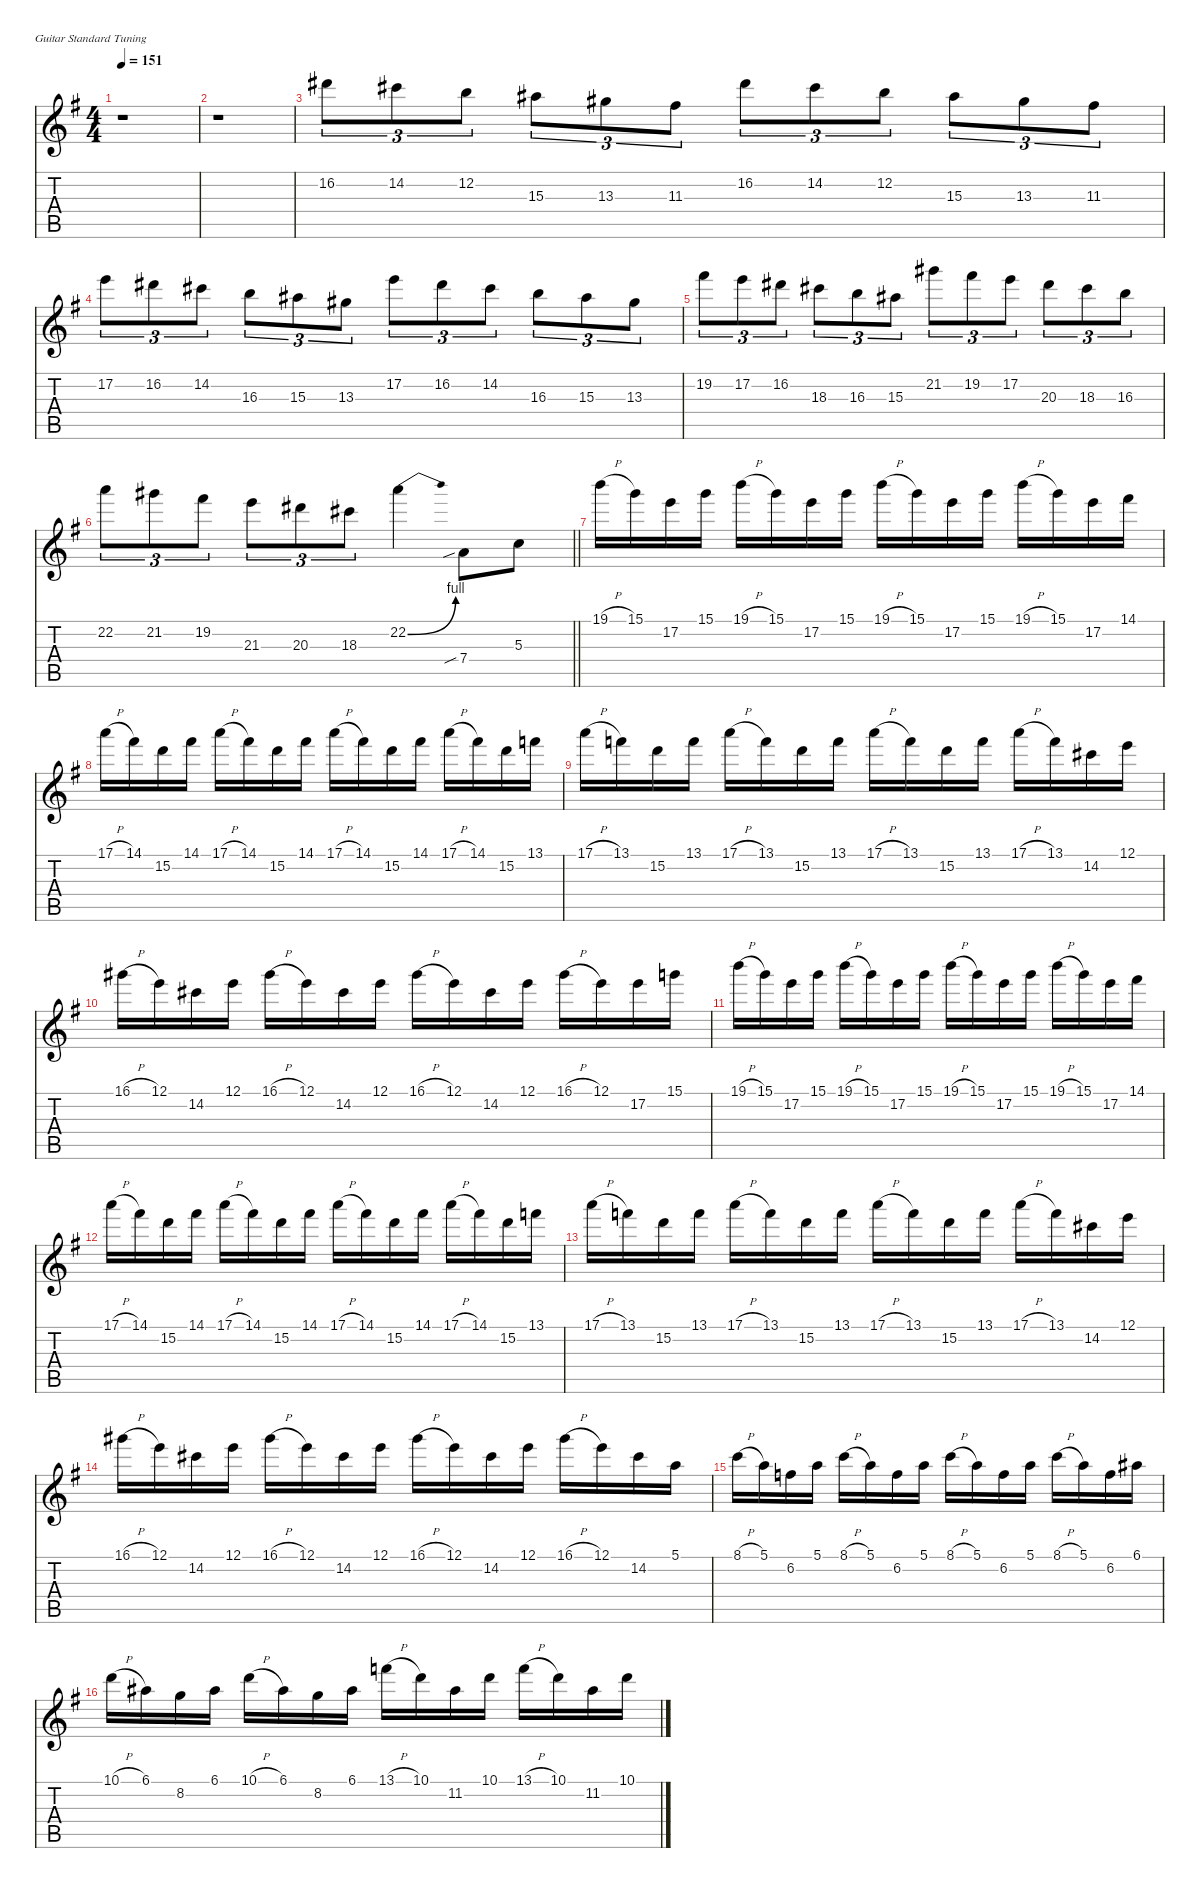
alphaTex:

\defaultSystemsLayout 4
\hideDynamics
\bracketExtendMode nobrackets
\singleTrackTrackNamePolicy hidden
\multiTrackTrackNamePolicy hidden
\otherSystemsTrackNameOrientation horizontal
\track ("[Overdub]" "dist.guit.") {defaultSystemsLayout 16 instrument distortionguitar}
\staff {score tabs}
\tuning (E4 B3 G3 D3 A2 E2)
\ts (4 4)
\tempo 151
\clef g2
\ks eminor
r.1{dy f beam Down} |
r.1{beam Down} |
16.2{acc #}.8{tu (3 2) beam Down} 14.2{acc #}.8{tu (3 2) beam Down} 12.2{acc forcenatural}.8{tu (3 2) beam Down} 15.3{acc #}.8{tu (3 2) beam Down} 13.3{acc #}.8{tu (3 2) beam Down} 11.3{acc #}.8{tu (3 2) beam Down} 16.2{acc #}.8{tu (3 2) beam Down} 14.2{acc #}.8{tu (3 2) beam Down} 12.2{acc forcenatural}.8{tu (3 2) beam Down} 15.3{acc #}.8{tu (3 2) beam Down} 13.3{acc #}.8{tu (3 2) beam Down} 11.3{acc #}.8{tu (3 2) beam Down} |
17.2{acc forcenatural}.8{tu (3 2) beam Down} 16.2{acc #}.8{tu (3 2) beam Down} 14.2{acc #}.8{tu (3 2) beam Down} 16.3{acc forcenatural}.8{tu (3 2) beam Down} 15.3{acc #}.8{tu (3 2) beam Down} 13.3{acc #}.8{tu (3 2) beam Down} 17.2{acc forcenatural}.8{tu (3 2) beam Down} 16.2{acc #}.8{tu (3 2) beam Down} 14.2{acc #}.8{tu (3 2) beam Down} 16.3{acc forcenatural}.8{tu (3 2) beam Down} 15.3{acc #}.8{tu (3 2) beam Down} 13.3{acc #}.8{tu (3 2) beam Down} |
19.2{acc #}.8{tu (3 2) beam Down} 17.2{acc forcenatural}.8{tu (3 2) beam Down} 16.2{acc #}.8{tu (3 2) beam Down} 18.3{acc #}.8{tu (3 2) beam Down} 16.3{acc forcenatural}.8{tu (3 2) beam Down} 15.3{acc #}.8{tu (3 2) beam Down} 21.2{acc #}.8{tu (3 2) beam Down} 19.2{acc #}.8{tu (3 2) beam Down} 17.2{acc forcenatural}.8{tu (3 2) beam Down} 20.3{acc #}.8{tu (3 2) beam Down} 18.3{acc #}.8{tu (3 2) beam Down} 16.3{acc forcenatural}.8{tu (3 2) beam Down} |
\barLineRight lightlight
22.2{acc forcenatural}.8{tu (3 2) beam Down} 21.2{acc #}.8{tu (3 2) beam Down} 19.2{acc #}.8{tu (3 2) beam Down} 21.3{acc forcenatural}.8{tu (3 2) beam Down} 20.3{acc #}.8{tu (3 2) beam Down} 18.3{acc #}.8{tu (3 2) beam Down} 22.2{be (bend 0 0 15 4) acc forcenatural}.4{beam Down} 7.4{sib acc forcenatural}.8{beam Down} 5.3{acc forcenatural}.8{beam Down} |
19.1{h acc forcenatural}.16{beam Down} 15.1{acc forcenatural}.16{beam Down} 17.2{acc forcenatural}.16{beam Down} 15.1{acc forcenatural}.16{beam Down} 19.1{h acc forcenatural}.16{beam Down} 15.1{acc forcenatural}.16{beam Down} 17.2{acc forcenatural}.16{beam Down} 15.1{acc forcenatural}.16{beam Down} 19.1{h acc forcenatural}.16{beam Down} 15.1{acc forcenatural}.16{beam Down} 17.2{acc forcenatural}.16{beam Down} 15.1{acc forcenatural}.16{beam Down} 19.1{h acc forcenatural}.16{beam Down} 15.1{acc forcenatural}.16{beam Down} 17.2{acc forcenatural}.16{beam Down} 14.1{acc #}.16{beam Down} |
17.1{h acc forcenatural}.16{beam Down} 14.1{acc #}.16{beam Down} 15.2{acc forcenatural}.16{beam Down} 14.1{acc #}.16{beam Down} 17.1{h acc forcenatural}.16{beam Down} 14.1{acc #}.16{beam Down} 15.2{acc forcenatural}.16{beam Down} 14.1{acc #}.16{beam Down} 17.1{h acc forcenatural}.16{beam Down} 14.1{acc #}.16{beam Down} 15.2{acc forcenatural}.16{beam Down} 14.1{acc #}.16{beam Down} 17.1{h acc forcenatural}.16{beam Down} 14.1{acc #}.16{beam Down} 15.2{acc forcenatural}.16{beam Down} 13.1{acc forcenatural}.16{beam Down} |
17.1{h acc forcenatural}.16{beam Down} 13.1{acc forcenatural}.16{beam Down} 15.2{acc forcenatural}.16{beam Down} 13.1{acc forcenatural}.16{beam Down} 17.1{h acc forcenatural}.16{beam Down} 13.1{acc forcenatural}.16{beam Down} 15.2{acc forcenatural}.16{beam Down} 13.1{acc forcenatural}.16{beam Down} 17.1{h acc forcenatural}.16{beam Down} 13.1{acc forcenatural}.16{beam Down} 15.2{acc forcenatural}.16{beam Down} 13.1{acc forcenatural}.16{beam Down} 17.1{h acc forcenatural}.16{beam Down} 13.1{acc forcenatural}.16{beam Down} 14.2{acc #}.16{beam Down} 12.1{acc forcenatural}.16{beam Down} |
16.1{h acc #}.16{beam Down} 12.1{acc forcenatural}.16{beam Down} 14.2{acc #}.16{beam Down} 12.1{acc forcenatural}.16{beam Down} 16.1{h acc #}.16{beam Down} 12.1{acc forcenatural}.16{beam Down} 14.2{acc #}.16{beam Down} 12.1{acc forcenatural}.16{beam Down} 16.1{h acc #}.16{beam Down} 12.1{acc forcenatural}.16{beam Down} 14.2{acc #}.16{beam Down} 12.1{acc forcenatural}.16{beam Down} 16.1{h acc #}.16{beam Down} 12.1{acc forcenatural}.16{beam Down} 17.2{acc forcenatural}.16{beam Down} 15.1{acc forcenatural}.16{beam Down} |
19.1{h acc forcenatural}.16{beam Down} 15.1{acc forcenatural}.16{beam Down} 17.2{acc forcenatural}.16{beam Down} 15.1{acc forcenatural}.16{beam Down} 19.1{h acc forcenatural}.16{beam Down} 15.1{acc forcenatural}.16{beam Down} 17.2{acc forcenatural}.16{beam Down} 15.1{acc forcenatural}.16{beam Down} 19.1{h acc forcenatural}.16{beam Down} 15.1{acc forcenatural}.16{beam Down} 17.2{acc forcenatural}.16{beam Down} 15.1{acc forcenatural}.16{beam Down} 19.1{h acc forcenatural}.16{beam Down} 15.1{acc forcenatural}.16{beam Down} 17.2{acc forcenatural}.16{beam Down} 14.1{acc #}.16{beam Down} |
17.1{h acc forcenatural}.16{beam Down} 14.1{acc #}.16{beam Down} 15.2{acc forcenatural}.16{beam Down} 14.1{acc #}.16{beam Down} 17.1{h acc forcenatural}.16{beam Down} 14.1{acc #}.16{beam Down} 15.2{acc forcenatural}.16{beam Down} 14.1{acc #}.16{beam Down} 17.1{h acc forcenatural}.16{beam Down} 14.1{acc #}.16{beam Down} 15.2{acc forcenatural}.16{beam Down} 14.1{acc #}.16{beam Down} 17.1{h acc forcenatural}.16{beam Down} 14.1{acc #}.16{beam Down} 15.2{acc forcenatural}.16{beam Down} 13.1{acc forcenatural}.16{beam Down} |
17.1{h acc forcenatural}.16{beam Down} 13.1{acc forcenatural}.16{beam Down} 15.2{acc forcenatural}.16{beam Down} 13.1{acc forcenatural}.16{beam Down} 17.1{h acc forcenatural}.16{beam Down} 13.1{acc forcenatural}.16{beam Down} 15.2{acc forcenatural}.16{beam Down} 13.1{acc forcenatural}.16{beam Down} 17.1{h acc forcenatural}.16{beam Down} 13.1{acc forcenatural}.16{beam Down} 15.2{acc forcenatural}.16{beam Down} 13.1{acc forcenatural}.16{beam Down} 17.1{h acc forcenatural}.16{beam Down} 13.1{acc forcenatural}.16{beam Down} 14.2{acc #}.16{beam Down} 12.1{acc forcenatural}.16{beam Down} |
16.1{h acc #}.16{beam Down} 12.1{acc forcenatural}.16{beam Down} 14.2{acc #}.16{beam Down} 12.1{acc forcenatural}.16{beam Down} 16.1{h acc #}.16{beam Down} 12.1{acc forcenatural}.16{beam Down} 14.2{acc #}.16{beam Down} 12.1{acc forcenatural}.16{beam Down} 16.1{h acc #}.16{beam Down} 12.1{acc forcenatural}.16{beam Down} 14.2{acc #}.16{beam Down} 12.1{acc forcenatural}.16{beam Down} 16.1{h acc #}.16{beam Down} 12.1{acc forcenatural}.16{beam Down} 14.2{acc #}.16{beam Down} 5.1{acc forcenatural}.16{beam Down} |
8.1{h acc forcenatural}.16{beam Down} 5.1{acc forcenatural}.16{beam Down} 6.2{acc forcenatural}.16{beam Down} 5.1{acc forcenatural}.16{beam Down} 8.1{h acc forcenatural}.16{beam Down} 5.1{acc forcenatural}.16{beam Down} 6.2{acc forcenatural}.16{beam Down} 5.1{acc forcenatural}.16{beam Down} 8.1{h acc forcenatural}.16{beam Down} 5.1{acc forcenatural}.16{beam Down} 6.2{acc forcenatural}.16{beam Down} 5.1{acc forcenatural}.16{beam Down} 8.1{h acc forcenatural}.16{beam Down} 5.1{acc forcenatural}.16{beam Down} 6.2{acc forcenatural}.16{beam Down} 6.1{acc #}.16{beam Down} |
10.1{h acc forcenatural}.16{beam Down} 6.1{acc #}.16{beam Down} 8.2{acc forcenatural}.16{beam Down} 6.1{acc #}.16{beam Down} 10.1{h acc forcenatural}.16{beam Down} 6.1{acc #}.16{beam Down} 8.2{acc forcenatural}.16{beam Down} 6.1{acc #}.16{beam Down} 13.1{h acc forcenatural}.16{beam Down} 10.1{acc forcenatural}.16{beam Down} 11.2{acc #}.16{beam Down} 10.1{acc forcenatural}.16{beam Down} 13.1{h acc forcenatural}.16{beam Down} 10.1{acc forcenatural}.16{beam Down} 11.2{acc #}.16{beam Down} 10.1{acc forcenatural}.16{beam Down}
